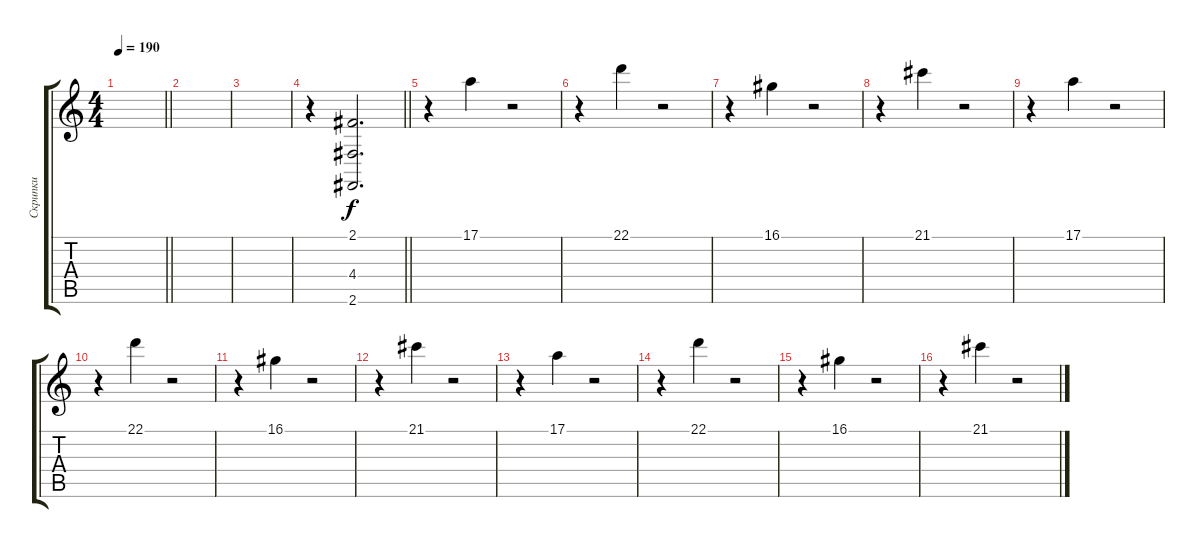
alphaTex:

\track ("Скрипки" "Скрипки") {instrument stringensemble1}
\staff {score tabs}
\tuning (E4 B3 G3 D3 A2 E2) {hide}
\ts (4 4)
\tempo 190
\clef g2
\barLineRight lightlight
\ks c
|
|
|
\barLineRight lightlight
r.4 (2.1 4.4 2.6).2{d volume 11 instrument reversecymbal} |
\section ("" "")
r.4 17.1.4 r.2 |
r.4 22.1.4 r.2 |
r.4 16.1.4 r.2 |
r.4 21.1.4 r.2 |
r.4 17.1.4 r.2 |
r.4 22.1.4 r.2 |
r.4 16.1.4 r.2 |
r.4 21.1.4 r.2 |
r.4 17.1.4 r.2 |
r.4 22.1.4 r.2 |
r.4 16.1.4 r.2 |
r.4 21.1.4 r.2
